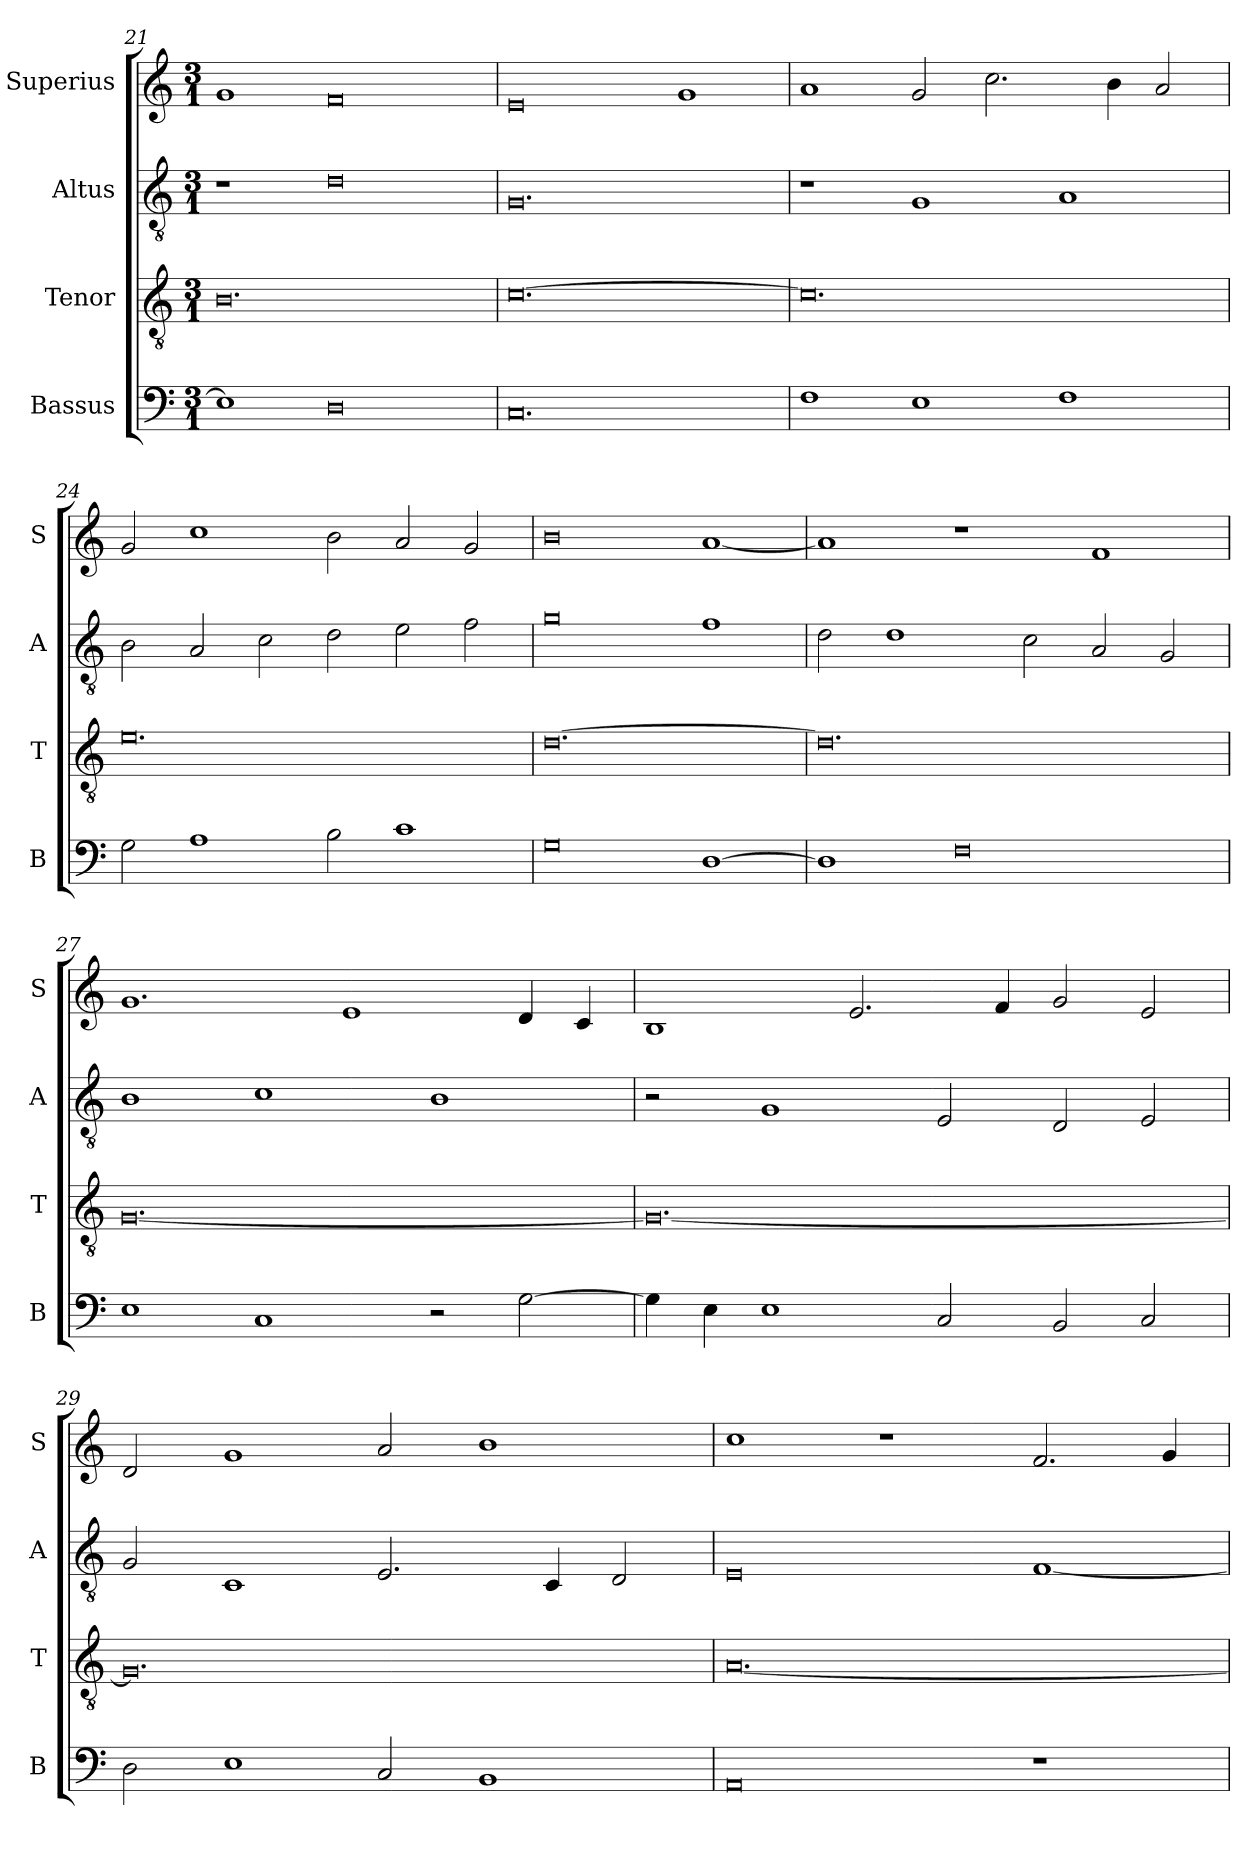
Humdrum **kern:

**kern	**kern	**kern	**kern
*part4	*part3	*part2	*part1
*staff4	*staff3	*staff2	*staff1
*I"Bassus	*I"Tenor	*I"Altus	*I"Superius
*I'B	*I'T	*I'A	*I'S
*clefF4	*clefGv2	*clefGv2	*clefG2
*k[]	*k[]	*k[]	*k[]
*M3/1	*M3/1	*M3/1	*M3/1
=21	=21	=21	=21
1E]	0.B	1r	1g
0D	.	0d	0f
=22	=22	=22	=22
0.C	[0.c	0.G	0e
.	.	.	1g
=23	=23	=23	=23
1F	0.c]	1r	1a
1E	.	1G	2g/
.	.	.	2.cc\
1F	.	1A	.
.	.	.	4b\
.	.	.	2a/
=24	=24	=24	=24
2G\	0.e	2B\	2g/
1A	.	2A/	1cc
.	.	2c\	.
2B\	.	2d\	2b\
1c	.	2e\	2a/
.	.	2f\	2g/
=25	=25	=25	=25
0G	[0.d	0g	0b
[1D	.	1f	[1a
=26	=26	=26	=26
1D]	0.d]	2d\	1a]
.	.	1d	.
0F	.	.	1r
.	.	2c\	.
.	.	2A/	1f
.	.	2G/	.
=27	=27	=27	=27
1E	[0.G	1B	1.g
1C	.	1c	.
.	.	.	1e
2r	.	1B	.
[2G\	.	.	4d/
.	.	.	4c/
=28	=28	=28	=28
4G\]	0.G_	2r	1B
4E\	.	.	.
1E	.	1G	.
.	.	.	2.e/
2C/	.	2E/	.
.	.	.	4f/
2BB/	.	2D/	2g/
2C/	.	2E/	2e/
=29	=29	=29	=29
2D\	0.G]	2G/	2d/
1E	.	1C	1g
2C/	.	2.E/	2a/
1BB	.	.	1b
.	.	4C/	.
.	.	2D/	.
=30	=30	=30	=30
0AA	[0.A	0E	1cc
.	.	.	1r
1r	.	[1F	2.f/
.	.	.	4g/
=	=	=	=
*-	*-	*-	*-
